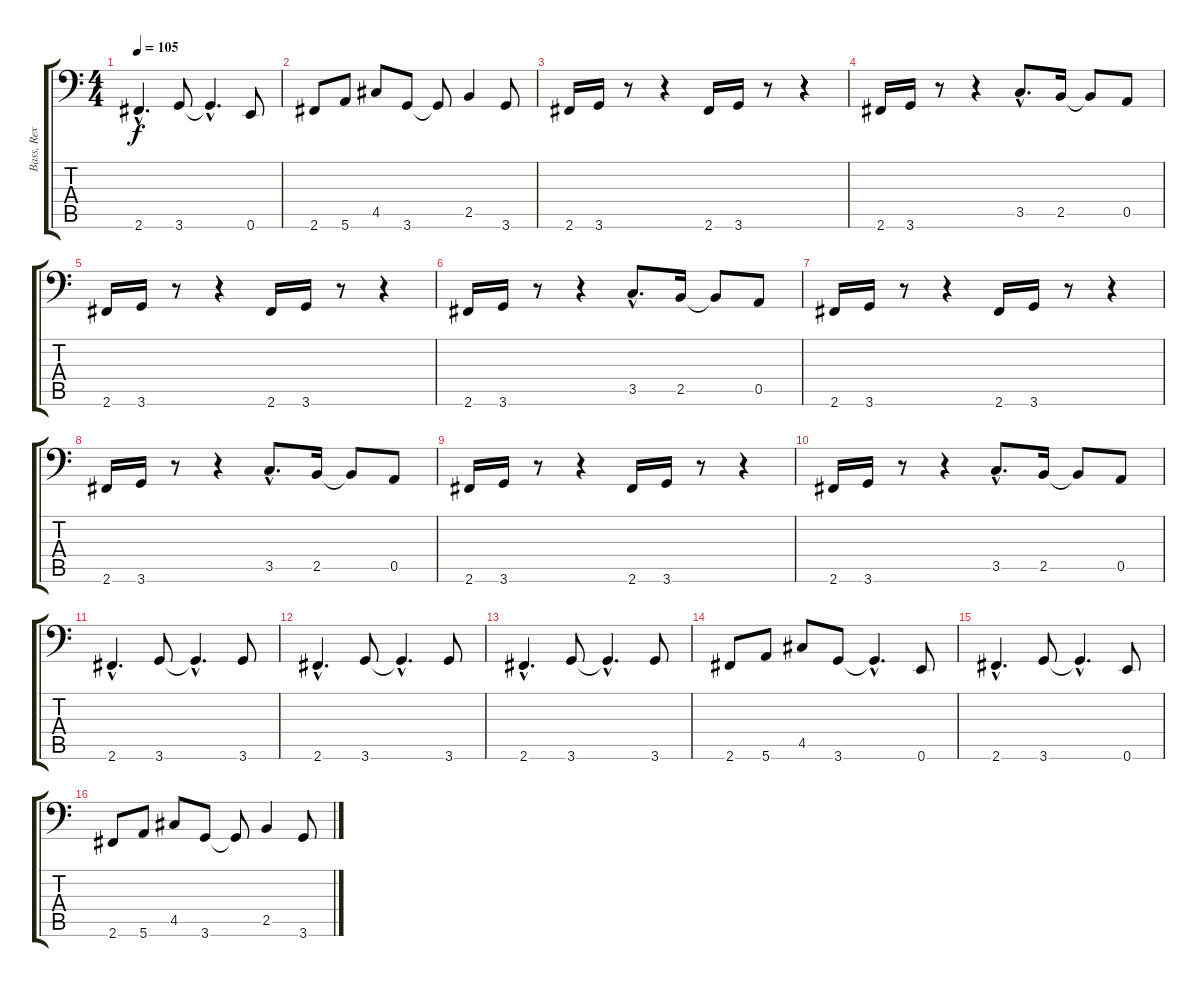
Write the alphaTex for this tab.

\track ("Bass, Rex" "Bass, Rex") {instrument electricbasspick}
\staff {score tabs}
\tuning (E3 B2 G2 D2 A1 E1) {hide}
\ts (4 4)
\tempo 105
\clef f4
\ks c
2.6{hac}.4{d dy f} 3.6.8 3.6{hac t}.4{d} 0.6.8 |
2.6.8 5.6.8 4.5.8 3.6.8 3.6{t}.8 2.5.4 3.6.8 |
2.6.16 3.6.16 r.8 r.4 2.6.16 3.6.16 r.8 r.4 |
2.6.16 3.6.16 r.8 r.4 3.5{hac}.8{d} 2.5.16 2.5{t}.8 0.5.8 |
2.6.16 3.6.16 r.8 r.4 2.6.16 3.6.16 r.8 r.4 |
2.6.16 3.6.16 r.8 r.4 3.5{hac}.8{d} 2.5.16 2.5{t}.8 0.5.8 |
2.6.16 3.6.16 r.8 r.4 2.6.16 3.6.16 r.8 r.4 |
2.6.16 3.6.16 r.8 r.4 3.5{hac}.8{d} 2.5.16 2.5{t}.8 0.5.8 |
2.6.16 3.6.16 r.8 r.4 2.6.16 3.6.16 r.8 r.4 |
2.6.16 3.6.16 r.8 r.4 3.5{hac}.8{d} 2.5.16 2.5{t}.8 0.5.8 |
2.6{hac}.4{d} 3.6.8 3.6{hac t}.4{d} 3.6.8 |
2.6{hac}.4{d} 3.6.8 3.6{hac t}.4{d} 3.6.8 |
2.6{hac}.4{d} 3.6.8 3.6{hac t}.4{d} 3.6.8 |
2.6.8 5.6.8 4.5.8 3.6.8 3.6{hac t}.4{d} 0.6.8 |
2.6{hac}.4{d} 3.6.8 3.6{hac t}.4{d} 0.6.8 |
2.6.8 5.6.8 4.5.8 3.6.8 3.6{t}.8 2.5.4 3.6.8
